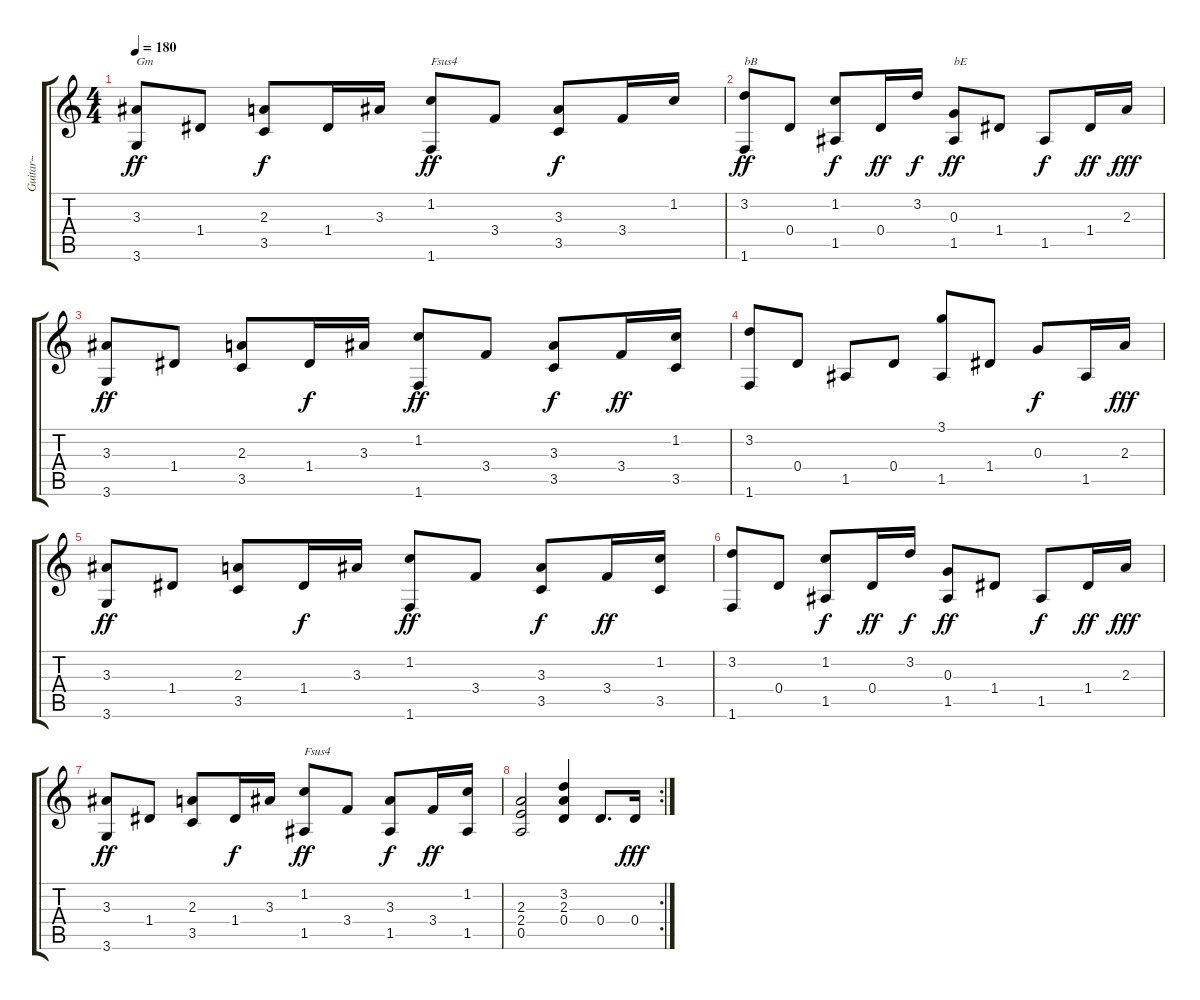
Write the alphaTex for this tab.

\track ("Guitar~" "Guitar~") {solo instrument acousticguitarsteel}
\staff {score tabs}
\tuning (E4 B3 G3 D3 A2 E2) {hide}
\ts (4 4)
\tempo 180
\clef g2
\ks c
(3.3 3.6).8{txt "Gm" dy ff} 1.4.8 (2.3 3.5).8{dy f} 1.4.16 3.3.16 (1.2 1.6).8{txt "Fsus4" dy ff} 3.4.8 (3.3 3.5).8{dy f} 3.4.16 1.2.16 |
(3.2 1.6).8{txt "bB" dy ff} 0.4.8 (1.2 1.5).8{dy f} 0.4.16{dy ff} 3.2.16{dy f} (0.3 1.5).8{txt "bE" dy ff} 1.4.8 1.5.8{dy f} 1.4.16{dy ff} 2.3.16{dy fff} |
(3.3 3.6).8{dy ff} 1.4.8 (2.3 3.5).8 1.4.16{dy f} 3.3.16 (1.2 1.6).8{dy ff} 3.4.8 (3.3 3.5).8{dy f} 3.4.16{dy ff} (1.2 3.5).16 |
(3.2 1.6).8 0.4.8 1.5.8 0.4.8 (3.1 1.5).8 1.4.8 0.3.8{dy f} 1.5.16 2.3.16{dy fff} |
(3.3 3.6).8{dy ff} 1.4.8 (2.3 3.5).8 1.4.16{dy f} 3.3.16 (1.2 1.6).8{dy ff} 3.4.8 (3.3 3.5).8{dy f} 3.4.16{dy ff} (1.2 3.5).16 |
(3.2 1.6).8 0.4.8 (1.2 1.5).8{dy f} 0.4.16{dy ff} 3.2.16{dy f} (0.3 1.5).8{dy ff} 1.4.8 1.5.8{dy f} 1.4.16{dy ff} 2.3.16{dy fff} |
(3.3 3.6).8{dy ff} 1.4.8 (2.3 3.5).8 1.4.16{dy f} 3.3.16 (1.2 1.5).8{txt "Fsus4" dy ff} 3.4.8 (3.3 1.5).8{dy f} 3.4.16{dy ff} (1.2 1.5).16 |
\rc 2
(2.3 2.4 0.5).2 (3.2 2.3 0.4).4 0.4.8{d} 0.4.16{dy fff}
